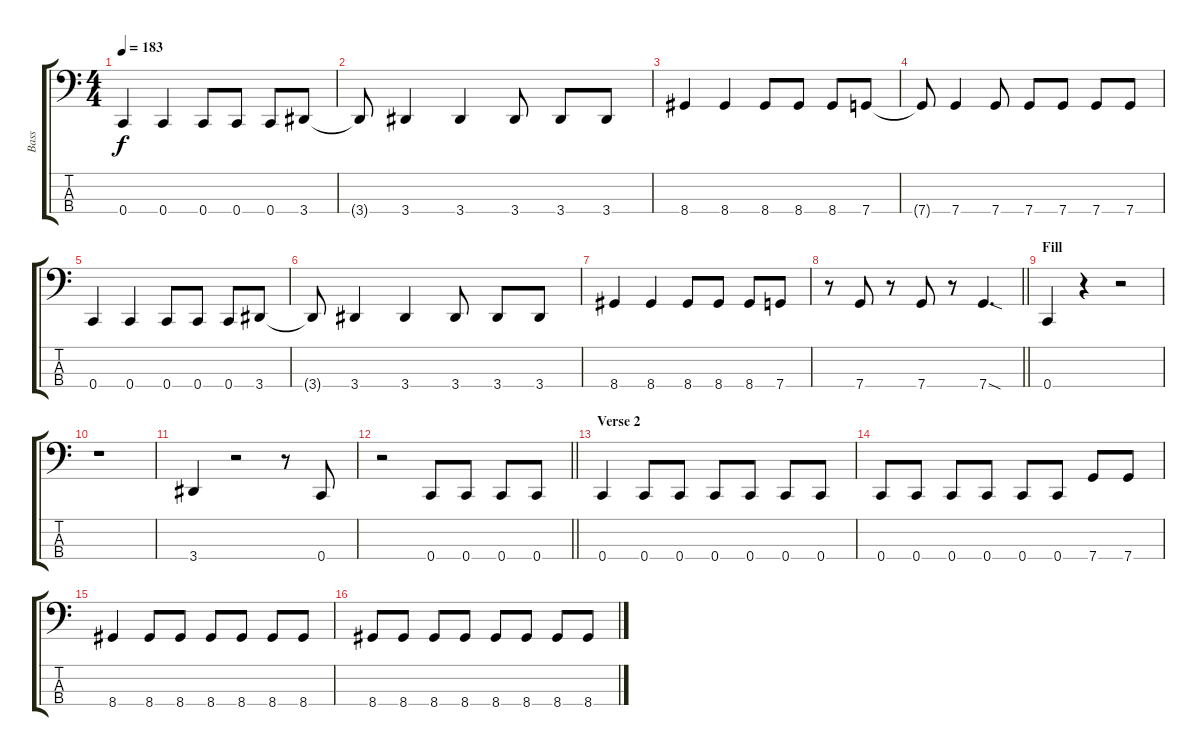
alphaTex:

\track ("Bass" "Bass") {instrument electricbasspick}
\staff {score tabs}
\tuning (F2 C2 G1 C1) {hide}
\ts (4 4)
\tempo 183
\clef f4
\ks aminor
0.4.4{dy f} 0.4.4 0.4.8 0.4.8 0.4.8 3.4.8 |
3.4{t}.8 3.4.4 3.4.4 3.4.8 3.4.8 3.4.8 |
8.4.4 8.4.4 8.4.8 8.4.8 8.4.8 7.4.8 |
7.4{t}.8 7.4.4 7.4.8 7.4.8 7.4.8 7.4.8 7.4.8 |
0.4.4 0.4.4 0.4.8 0.4.8 0.4.8 3.4.8 |
3.4{t}.8 3.4.4 3.4.4 3.4.8 3.4.8 3.4.8 |
8.4.4 8.4.4 8.4.8 8.4.8 8.4.8 7.4.8 |
\barLineRight lightlight
r.8 7.4.8 r.8 7.4.8 r.8 7.4{sod}.4{d} |
\section ("" "Fill")
0.4.4 r.4 r.2 |
r.1 |
3.4.4 r.2 r.8 0.4.8 |
\barLineRight lightlight
r.2 0.4.8 0.4.8 0.4.8 0.4.8 |
\section ("" "Verse 2")
0.4.4 0.4.8 0.4.8 0.4.8 0.4.8 0.4.8 0.4.8 |
0.4.8 0.4.8 0.4.8 0.4.8 0.4.8 0.4.8 7.4.8 7.4.8 |
8.4.4 8.4.8 8.4.8 8.4.8 8.4.8 8.4.8 8.4.8 |
8.4.8 8.4.8 8.4.8 8.4.8 8.4.8 8.4.8 8.4.8 8.4.8
